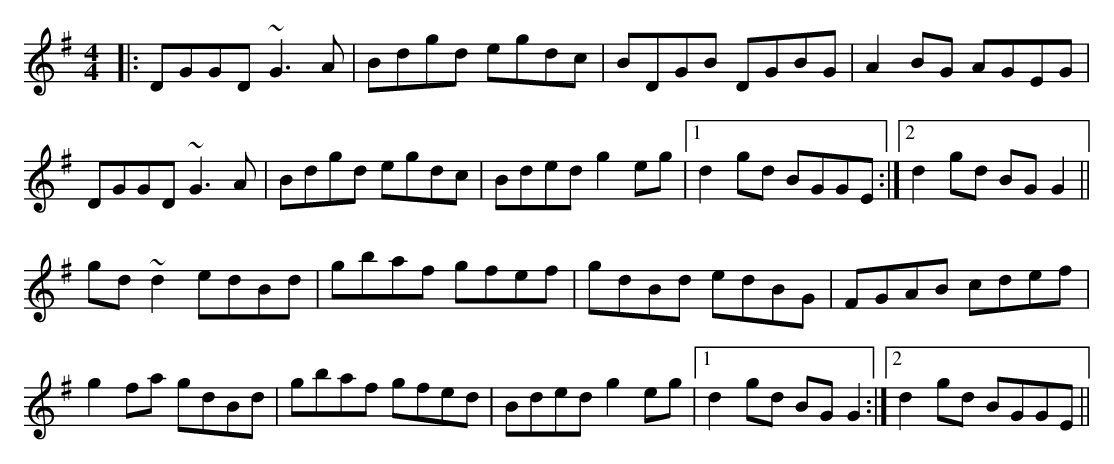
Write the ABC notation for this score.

X:1
M:4/4
K:G
|:DGGD ~G3A|Bdgd egdc|BDGB DGBG|A2BG AGEG|
DGGD ~G3A|Bdgd egdc|Bded g2eg|1 d2gd BGGE:|2 d2gd BGG2||
gd~d2 edBd|gbaf gfef|gdBd edBG|FGAB cdef|
g2fa gdBd|gbaf gfed|Bded g2eg|1 d2gd BGG2:|2 d2gd BGGE||
